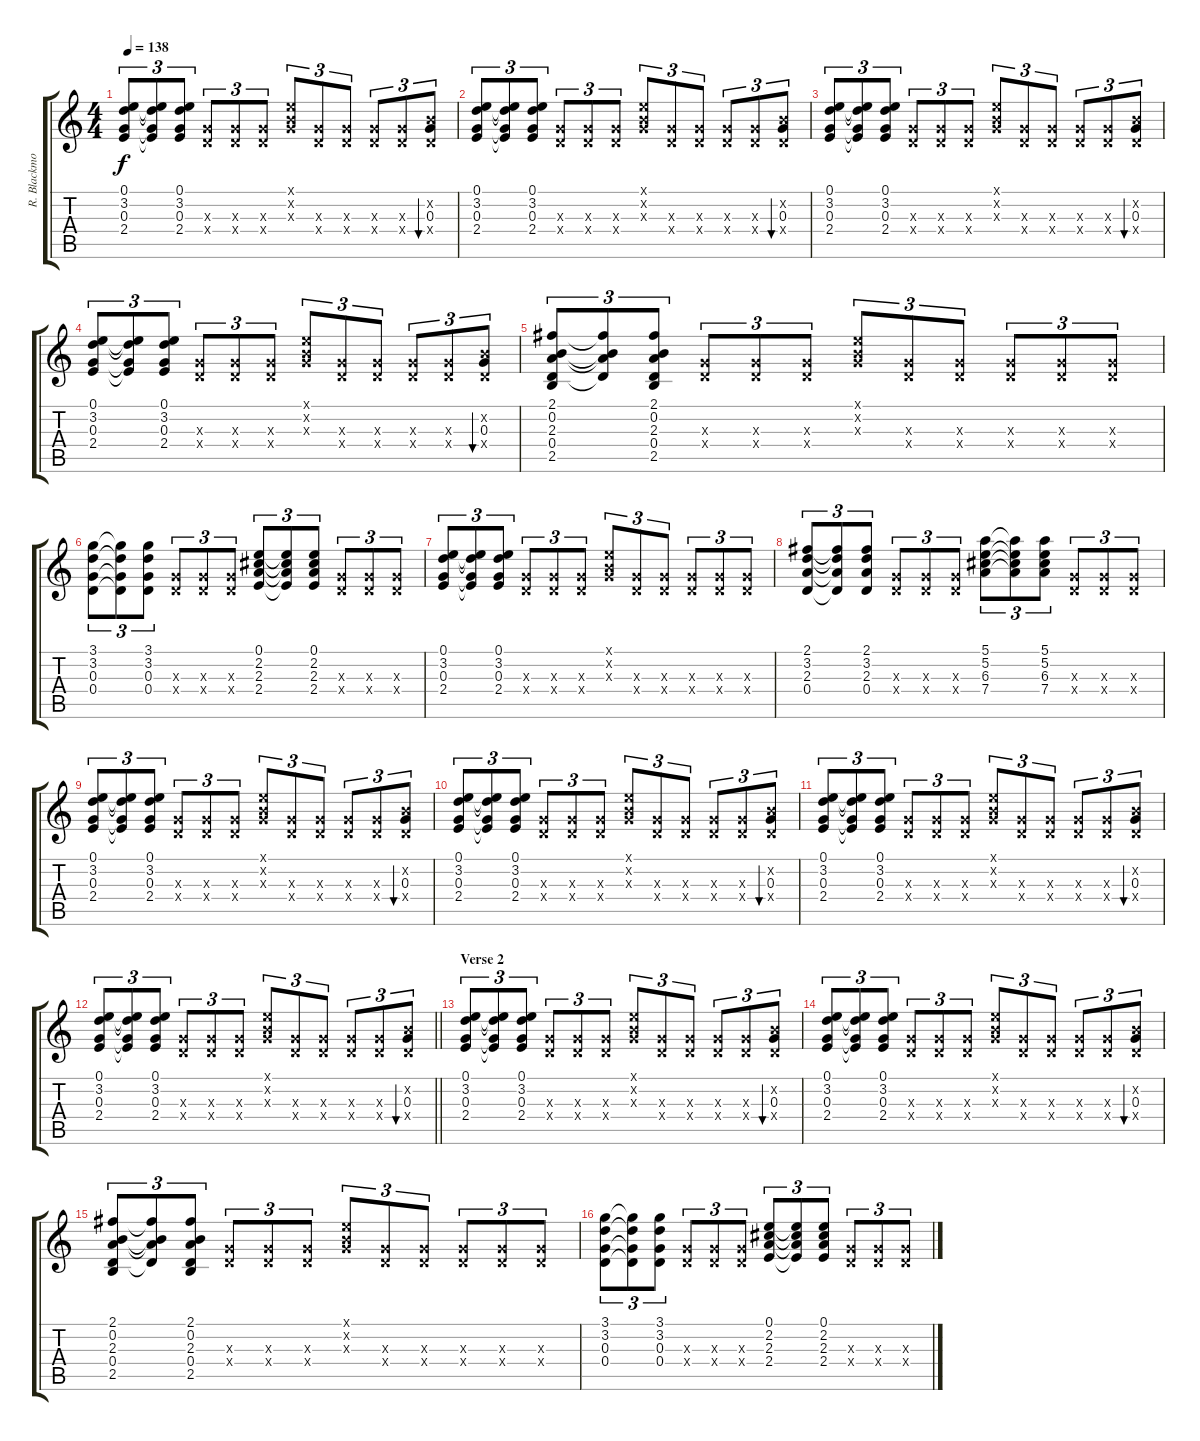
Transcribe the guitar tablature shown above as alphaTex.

\track ("R. Blackmore" "R. Blackmo") {instrument overdrivenguitar}
\staff {score tabs}
\tuning (E4 B3 G3 D3 A2 E2) {hide}
\ts (4 4)
\tempo 138
\clef g2
\ks c
(0.1 3.2 0.3 2.4).8{tu (3 2) dy f} (0.1{t} 3.2{t} 0.3{t} 2.4{t}).8{tu (3 2)} (0.1 3.2 0.3 2.4).8{tu (3 2)} (0.3{x} 0.4{x}).8{tu (3 2)} (0.3{x} 0.4{x}).8{tu (3 2)} (0.3{x} 0.4{x}).8{tu (3 2)} (0.1{x} 0.2{x} 0.3{x}).8{tu (3 2)} (0.3{x} 0.4{x}).8{tu (3 2)} (0.3{x} 0.4{x}).8{tu (3 2)} (0.3{x} 0.4{x}).8{tu (3 2)} (0.3{x} 0.4{x}).8{tu (3 2)} (0.2{x} 0.3 0.4{x}).8{tu (3 2) bu 60} |
(0.1 3.2 0.3 2.4).8{tu (3 2)} (0.1{t} 3.2{t} 0.3{t} 2.4{t}).8{tu (3 2)} (0.1 3.2 0.3 2.4).8{tu (3 2)} (0.3{x} 0.4{x}).8{tu (3 2)} (0.3{x} 0.4{x}).8{tu (3 2)} (0.3{x} 0.4{x}).8{tu (3 2)} (0.1{x} 0.2{x} 0.3{x}).8{tu (3 2)} (0.3{x} 0.4{x}).8{tu (3 2)} (0.3{x} 0.4{x}).8{tu (3 2)} (0.3{x} 0.4{x}).8{tu (3 2)} (0.3{x} 0.4{x}).8{tu (3 2)} (0.2{x} 0.3 0.4{x}).8{tu (3 2) bu 60} |
(0.1 3.2 0.3 2.4).8{tu (3 2)} (0.1{t} 3.2{t} 0.3{t} 2.4{t}).8{tu (3 2)} (0.1 3.2 0.3 2.4).8{tu (3 2)} (0.3{x} 0.4{x}).8{tu (3 2)} (0.3{x} 0.4{x}).8{tu (3 2)} (0.3{x} 0.4{x}).8{tu (3 2)} (0.1{x} 0.2{x} 0.3{x}).8{tu (3 2)} (0.3{x} 0.4{x}).8{tu (3 2)} (0.3{x} 0.4{x}).8{tu (3 2)} (0.3{x} 0.4{x}).8{tu (3 2)} (0.3{x} 0.4{x}).8{tu (3 2)} (0.2{x} 0.3 0.4{x}).8{tu (3 2) bu 60} |
(0.1 3.2 0.3 2.4).8{tu (3 2)} (0.1{t} 3.2{t} 0.3{t} 2.4{t}).8{tu (3 2)} (0.1 3.2 0.3 2.4).8{tu (3 2)} (0.3{x} 0.4{x}).8{tu (3 2)} (0.3{x} 0.4{x}).8{tu (3 2)} (0.3{x} 0.4{x}).8{tu (3 2)} (0.1{x} 0.2{x} 0.3{x}).8{tu (3 2)} (0.3{x} 0.4{x}).8{tu (3 2)} (0.3{x} 0.4{x}).8{tu (3 2)} (0.3{x} 0.4{x}).8{tu (3 2)} (0.3{x} 0.4{x}).8{tu (3 2)} (0.2{x} 0.3 0.4{x}).8{tu (3 2) bu 60} |
(2.1 0.2 2.3 0.4 2.5).8{tu (3 2)} (2.1{t} 0.2{t} 2.3{t} 0.4{t}).8{tu (3 2)} (2.1 0.2 2.3 0.4 2.5).8{tu (3 2)} (0.3{x} 0.4{x}).8{tu (3 2)} (0.3{x} 0.4{x}).8{tu (3 2)} (0.3{x} 0.4{x}).8{tu (3 2)} (0.1{x} 0.2{x} 0.3{x}).8{tu (3 2)} (0.3{x} 0.4{x}).8{tu (3 2)} (0.3{x} 0.4{x}).8{tu (3 2)} (0.3{x} 0.4{x}).8{tu (3 2)} (0.3{x} 0.4{x}).8{tu (3 2)} (0.3{x} 0.4{x}).8{tu (3 2)} |
(3.1 3.2 0.3 0.4).8{tu (3 2)} (3.1{t} 3.2{t} 0.3{t} 0.4{t}).8{tu (3 2)} (3.1 3.2 0.3 0.4).8{tu (3 2)} (0.3{x} 0.4{x}).8{tu (3 2)} (0.3{x} 0.4{x}).8{tu (3 2)} (0.3{x} 0.4{x}).8{tu (3 2)} (0.1 2.2 2.3 2.4).8{tu (3 2)} (0.1{t} 2.2{t} 2.3{t} 2.4{t}).8{tu (3 2)} (0.1 2.2 2.3 2.4).8{tu (3 2)} (0.3{x} 0.4{x}).8{tu (3 2)} (0.3{x} 0.4{x}).8{tu (3 2)} (0.3{x} 0.4{x}).8{tu (3 2)} |
(0.1 3.2 0.3 2.4).8{tu (3 2)} (0.1{t} 3.2{t} 0.3{t} 2.4{t}).8{tu (3 2)} (0.1 3.2 0.3 2.4).8{tu (3 2)} (0.3{x} 0.4{x}).8{tu (3 2)} (0.3{x} 0.4{x}).8{tu (3 2)} (0.3{x} 0.4{x}).8{tu (3 2)} (0.1{x} 0.2{x} 0.3{x}).8{tu (3 2)} (0.3{x} 0.4{x}).8{tu (3 2)} (0.3{x} 0.4{x}).8{tu (3 2)} (0.3{x} 0.4{x}).8{tu (3 2)} (0.3{x} 0.4{x}).8{tu (3 2)} (0.3{x} 0.4{x}).8{tu (3 2)} |
(2.1 3.2 2.3 0.4).8{tu (3 2)} (2.1{t} 3.2{t} 2.3{t} 0.4{t}).8{tu (3 2)} (2.1 3.2 2.3 0.4).8{tu (3 2)} (0.3{x} 0.4{x}).8{tu (3 2)} (0.3{x} 0.4{x}).8{tu (3 2)} (0.3{x} 0.4{x}).8{tu (3 2)} (5.1 5.2 6.3 7.4).8{tu (3 2)} (5.1{t} 5.2{t} 6.3{t} 7.4{t}).8{tu (3 2)} (5.1 5.2 6.3 7.4).8{tu (3 2)} (0.3{x} 0.4{x}).8{tu (3 2)} (0.3{x} 0.4{x}).8{tu (3 2)} (0.3{x} 0.4{x}).8{tu (3 2)} |
(0.1 3.2 0.3 2.4).8{tu (3 2)} (0.1{t} 3.2{t} 0.3{t} 2.4{t}).8{tu (3 2)} (0.1 3.2 0.3 2.4).8{tu (3 2)} (0.3{x} 0.4{x}).8{tu (3 2)} (0.3{x} 0.4{x}).8{tu (3 2)} (0.3{x} 0.4{x}).8{tu (3 2)} (0.1{x} 0.2{x} 0.3{x}).8{tu (3 2)} (0.3{x} 0.4{x}).8{tu (3 2)} (0.3{x} 0.4{x}).8{tu (3 2)} (0.3{x} 0.4{x}).8{tu (3 2)} (0.3{x} 0.4{x}).8{tu (3 2)} (0.2{x} 0.3 0.4{x}).8{tu (3 2) bu 60} |
(0.1 3.2 0.3 2.4).8{tu (3 2)} (0.1{t} 3.2{t} 0.3{t} 2.4{t}).8{tu (3 2)} (0.1 3.2 0.3 2.4).8{tu (3 2)} (0.3{x} 0.4{x}).8{tu (3 2)} (0.3{x} 0.4{x}).8{tu (3 2)} (0.3{x} 0.4{x}).8{tu (3 2)} (0.1{x} 0.2{x} 0.3{x}).8{tu (3 2)} (0.3{x} 0.4{x}).8{tu (3 2)} (0.3{x} 0.4{x}).8{tu (3 2)} (0.3{x} 0.4{x}).8{tu (3 2)} (0.3{x} 0.4{x}).8{tu (3 2)} (0.2{x} 0.3 0.4{x}).8{tu (3 2) bu 60} |
(0.1 3.2 0.3 2.4).8{tu (3 2)} (0.1{t} 3.2{t} 0.3{t} 2.4{t}).8{tu (3 2)} (0.1 3.2 0.3 2.4).8{tu (3 2)} (0.3{x} 0.4{x}).8{tu (3 2)} (0.3{x} 0.4{x}).8{tu (3 2)} (0.3{x} 0.4{x}).8{tu (3 2)} (0.1{x} 0.2{x} 0.3{x}).8{tu (3 2)} (0.3{x} 0.4{x}).8{tu (3 2)} (0.3{x} 0.4{x}).8{tu (3 2)} (0.3{x} 0.4{x}).8{tu (3 2)} (0.3{x} 0.4{x}).8{tu (3 2)} (0.2{x} 0.3 0.4{x}).8{tu (3 2) bu 60} |
\barLineRight lightlight
(0.1 3.2 0.3 2.4).8{tu (3 2)} (0.1{t} 3.2{t} 0.3{t} 2.4{t}).8{tu (3 2)} (0.1 3.2 0.3 2.4).8{tu (3 2)} (0.3{x} 0.4{x}).8{tu (3 2)} (0.3{x} 0.4{x}).8{tu (3 2)} (0.3{x} 0.4{x}).8{tu (3 2)} (0.1{x} 0.2{x} 0.3{x}).8{tu (3 2)} (0.3{x} 0.4{x}).8{tu (3 2)} (0.3{x} 0.4{x}).8{tu (3 2)} (0.3{x} 0.4{x}).8{tu (3 2)} (0.3{x} 0.4{x}).8{tu (3 2)} (0.2{x} 0.3 0.4{x}).8{tu (3 2) bu 60} |
\section ("" "Verse 2")
(0.1 3.2 0.3 2.4).8{tu (3 2)} (0.1{t} 3.2{t} 0.3{t} 2.4{t}).8{tu (3 2)} (0.1 3.2 0.3 2.4).8{tu (3 2)} (0.3{x} 0.4{x}).8{tu (3 2)} (0.3{x} 0.4{x}).8{tu (3 2)} (0.3{x} 0.4{x}).8{tu (3 2)} (0.1{x} 0.2{x} 0.3{x}).8{tu (3 2)} (0.3{x} 0.4{x}).8{tu (3 2)} (0.3{x} 0.4{x}).8{tu (3 2)} (0.3{x} 0.4{x}).8{tu (3 2)} (0.3{x} 0.4{x}).8{tu (3 2)} (0.2{x} 0.3 0.4{x}).8{tu (3 2) bu 60} |
(0.1 3.2 0.3 2.4).8{tu (3 2)} (0.1{t} 3.2{t} 0.3{t} 2.4{t}).8{tu (3 2)} (0.1 3.2 0.3 2.4).8{tu (3 2)} (0.3{x} 0.4{x}).8{tu (3 2)} (0.3{x} 0.4{x}).8{tu (3 2)} (0.3{x} 0.4{x}).8{tu (3 2)} (0.1{x} 0.2{x} 0.3{x}).8{tu (3 2)} (0.3{x} 0.4{x}).8{tu (3 2)} (0.3{x} 0.4{x}).8{tu (3 2)} (0.3{x} 0.4{x}).8{tu (3 2)} (0.3{x} 0.4{x}).8{tu (3 2)} (0.2{x} 0.3 0.4{x}).8{tu (3 2) bu 60} |
(2.1 0.2 2.3 0.4 2.5).8{tu (3 2)} (2.1{t} 0.2{t} 2.3{t} 0.4{t}).8{tu (3 2)} (2.1 0.2 2.3 0.4 2.5).8{tu (3 2)} (0.3{x} 0.4{x}).8{tu (3 2)} (0.3{x} 0.4{x}).8{tu (3 2)} (0.3{x} 0.4{x}).8{tu (3 2)} (0.1{x} 0.2{x} 0.3{x}).8{tu (3 2)} (0.3{x} 0.4{x}).8{tu (3 2)} (0.3{x} 0.4{x}).8{tu (3 2)} (0.3{x} 0.4{x}).8{tu (3 2)} (0.3{x} 0.4{x}).8{tu (3 2)} (0.3{x} 0.4{x}).8{tu (3 2)} |
(3.1 3.2 0.3 0.4).8{tu (3 2)} (3.1{t} 3.2{t} 0.3{t} 0.4{t}).8{tu (3 2)} (3.1 3.2 0.3 0.4).8{tu (3 2)} (0.3{x} 0.4{x}).8{tu (3 2)} (0.3{x} 0.4{x}).8{tu (3 2)} (0.3{x} 0.4{x}).8{tu (3 2)} (0.1 2.2 2.3 2.4).8{tu (3 2)} (0.1{t} 2.2{t} 2.3{t} 2.4{t}).8{tu (3 2)} (0.1 2.2 2.3 2.4).8{tu (3 2)} (0.3{x} 0.4{x}).8{tu (3 2)} (0.3{x} 0.4{x}).8{tu (3 2)} (0.3{x} 0.4{x}).8{tu (3 2)}
